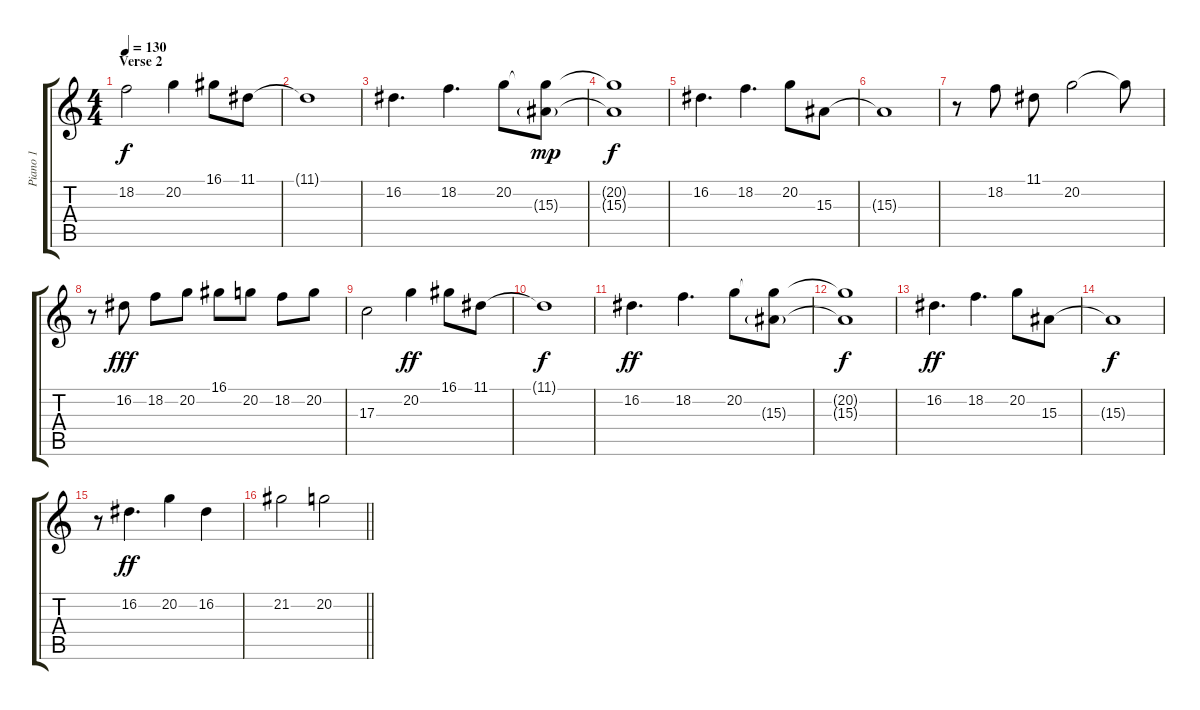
\track ("Piano 1" "Piano 1") {instrument acousticgrandpiano}
\staff {score tabs}
\tuning (E4 B3 G3 D3 A2 E2) {hide}
\ts (4 4)
\section ("" "Verse 2")
\tempo 130
\clef g2
\ks c
18.2.2{dy f} 20.2.4 16.1.8 11.1.8 |
11.1{t}.1 |
16.2.4{d} 18.2.4{d} 20.2.8 (20.2{t} 15.3{g}).8{dy mp} |
(20.2{t} 15.3{t}).1{dy f} |
16.2.4{d} 18.2.4{d} 20.2.8 15.3.8 |
15.3{t}.1 |
r.8 18.2.8 11.1.8 20.2.2 20.2{t}.8 |
r.8 16.2.8{dy fff} 18.2.8 20.2.8 16.1.8 20.2.8 18.2.8 20.2.8 |
17.3.2 20.2.4{dy ff} 16.1.8 11.1.8 |
11.1{t}.1{dy f} |
16.2.4{d dy ff} 18.2.4{d} 20.2.8 (20.2{t} 15.3{g}).8 |
(20.2{t} 15.3{t}).1{dy f} |
16.2.4{d dy ff} 18.2.4{d} 20.2.8 15.3.8 |
15.3{t}.1{dy f} |
r.8 16.2.4{d dy ff} 20.2.4 16.2.4 |
\barLineRight lightlight
21.2.2 20.2.2
